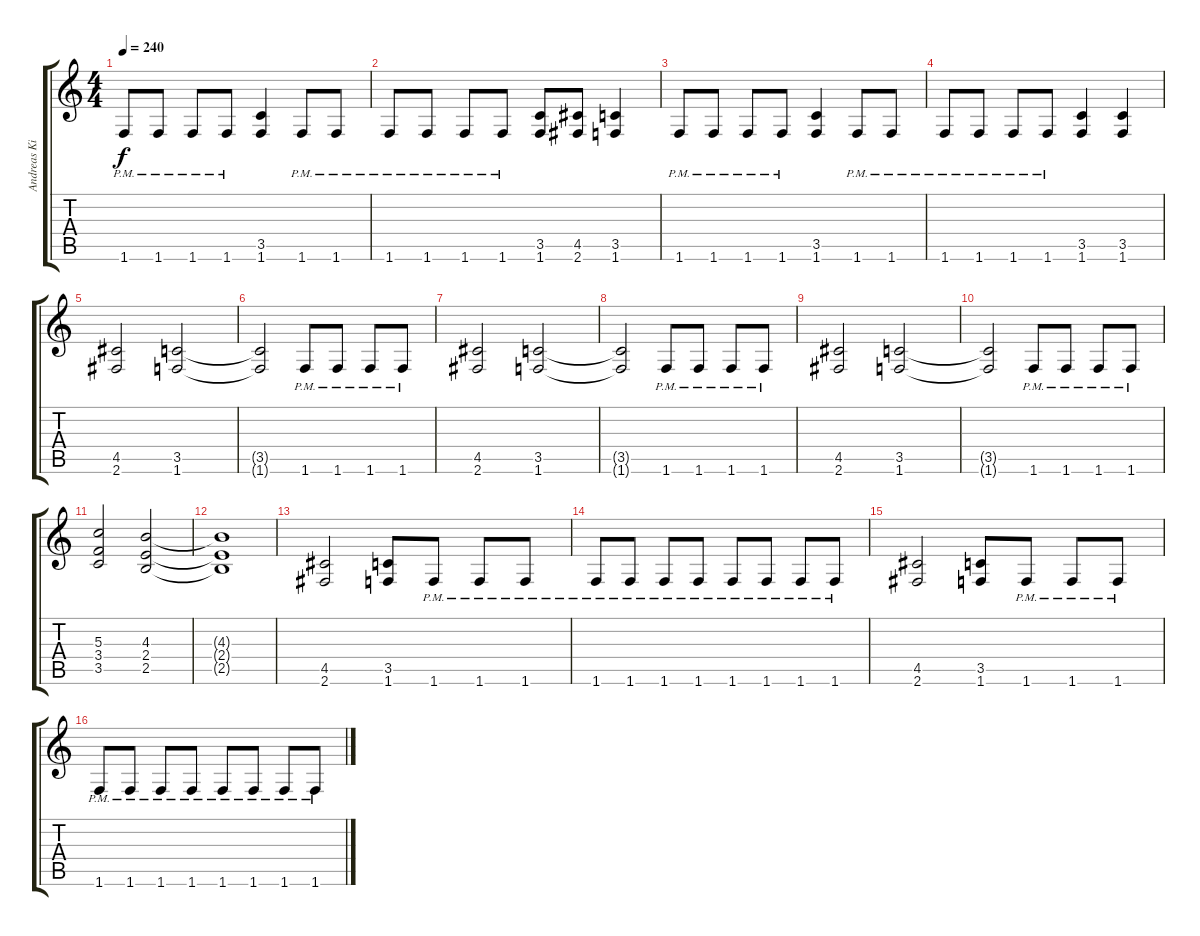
\track ("Andreas Kisser" "Andreas Ki") {instrument distortionguitar}
\staff {score tabs}
\tuning (E4 B3 G3 D3 A2 E2) {hide}
\ts (4 4)
\tempo 240
\clef g2
\ks c
1.6{pm}.8{dy f} 1.6{pm}.8 1.6{pm}.8 1.6{pm}.8 (3.5 1.6).4 1.6{pm}.8 1.6{pm}.8 |
1.6{pm}.8 1.6{pm}.8 1.6{pm}.8 1.6{pm}.8 (3.5 1.6).8 (4.5 2.6).8 (3.5 1.6).4 |
1.6{pm}.8 1.6{pm}.8 1.6{pm}.8 1.6{pm}.8 (3.5 1.6).4 1.6{pm}.8 1.6{pm}.8 |
1.6{pm}.8 1.6{pm}.8 1.6{pm}.8 1.6{pm}.8 (3.5 1.6).4 (3.5 1.6).4 |
\section ("" "")
(4.5 2.6).2 (3.5 1.6).2 |
(3.5{t} 1.6{t}).2 1.6{pm}.8 1.6{pm}.8 1.6{pm}.8 1.6{pm}.8 |
(4.5 2.6).2 (3.5 1.6).2 |
(3.5{t} 1.6{t}).2 1.6{pm}.8 1.6{pm}.8 1.6{pm}.8 1.6{pm}.8 |
(4.5 2.6).2 (3.5 1.6).2 |
(3.5{t} 1.6{t}).2 1.6{pm}.8 1.6{pm}.8 1.6{pm}.8 1.6{pm}.8 |
(5.3 3.4 3.5).2 (4.3 2.4 2.5).2 |
(4.3{t} 2.4{t} 2.5{t}).1 |
(4.5 2.6).2 (3.5 1.6).8 1.6{pm}.8 1.6{pm}.8 1.6{pm}.8 |
1.6{pm}.8 1.6{pm}.8 1.6{pm}.8 1.6{pm}.8 1.6{pm}.8 1.6{pm}.8 1.6{pm}.8 1.6{pm}.8 |
(4.5 2.6).2 (3.5 1.6).8 1.6{pm}.8 1.6{pm}.8 1.6{pm}.8 |
1.6{pm}.8 1.6{pm}.8 1.6{pm}.8 1.6{pm}.8 1.6{pm}.8 1.6{pm}.8 1.6{pm}.8 1.6{pm}.8
